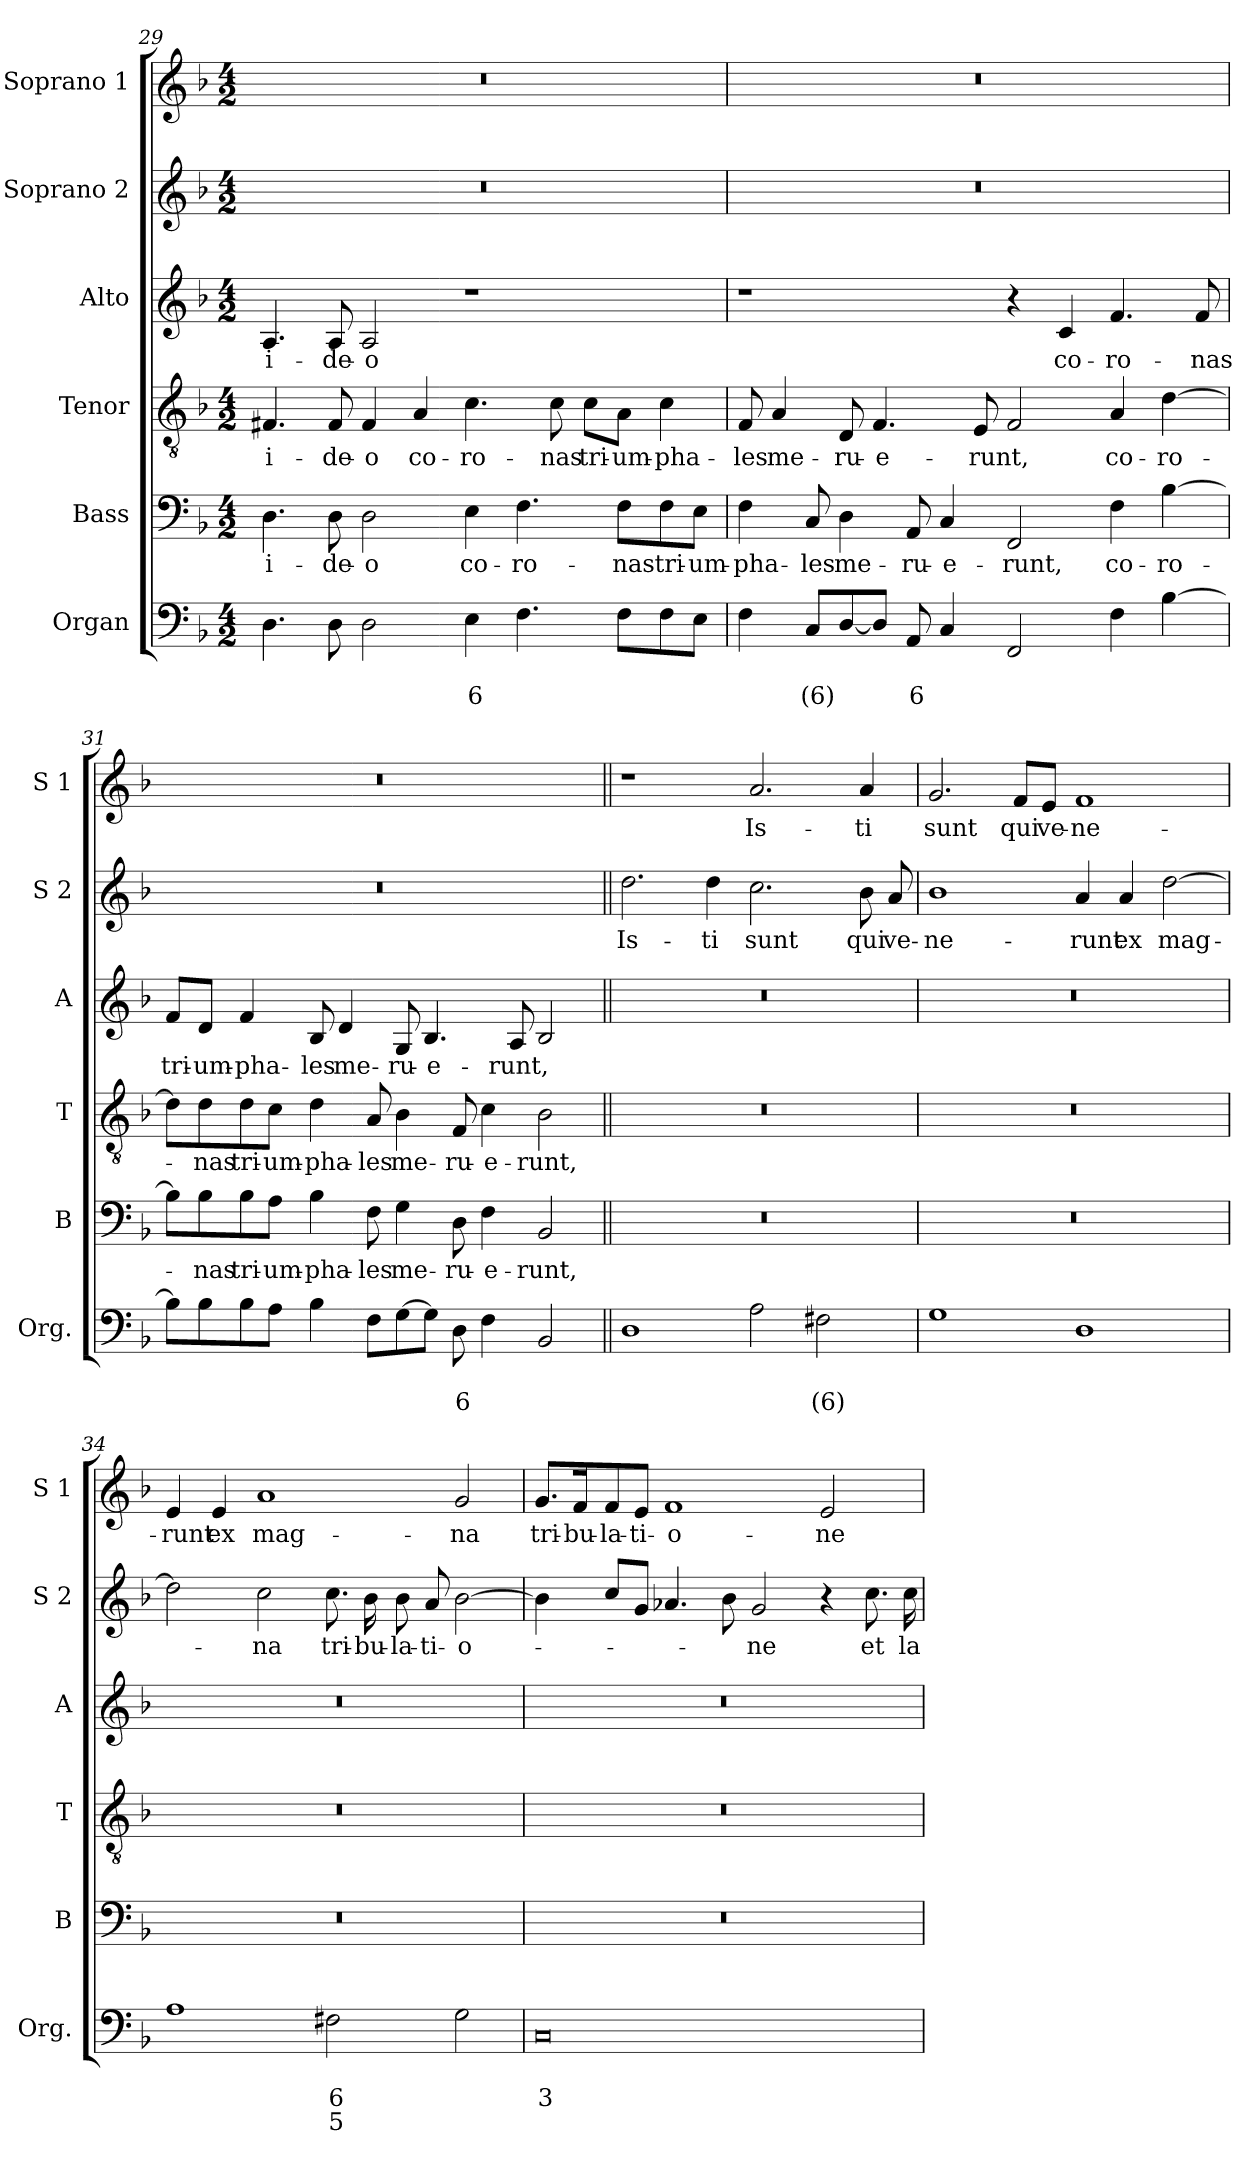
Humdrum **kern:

**kern	**text	**text	**text	**kern	**text	**kern	**text	**kern	**text	**kern	**text	**kern	**text
*part6	*part6	*part6	*part6	*part5	*part5	*part4	*part4	*part3	*part3	*part2	*part2	*part1	*part1
*staff6	*staff6	*staff6	*staff6	*staff5	*staff5	*staff4	*staff4	*staff3	*staff3	*staff2	*staff2	*staff1	*staff1
*I"Organ	*	*	*	*I"Bass	*	*I"Tenor	*	*I"Alto	*	*I"Soprano 2	*	*I"Soprano 1	*
*I'Org.	*	*	*	*I'B	*	*I'T	*	*I'A	*	*I'S 2	*	*I'S 1	*
!!LO:LB:g=z
*clefF4	*	*	*	*clefF4	*	*clefGv2	*	*clefG2	*	*clefG2	*	*clefG2	*
*k[b-]	*	*	*	*k[b-]	*	*k[b-]	*	*k[b-]	*	*k[b-]	*	*k[b-]	*
*F:	*	*	*	*F:	*	*F:	*	*F:	*	*F:	*	*F:	*
*M4/2	*	*	*	*M4/2	*	*M4/2	*	*M4/2	*	*M4/2	*	*M4/2	*
=29	=29	=29	=29	=29	=29	=29	=29	=29	=29	=29	=29	=29	=29
!	!	!	!	!	!LO:LY:b	!	!LO:LY:b	!	!LO:LY:b	!	!	!	!
4.D\	.	.	.	4.D\	i-	4.F#X/	i-	4.A/	i-	0r	.	0r	.
!	!	!	!	!	!LO:LY:b	!	!LO:LY:b	!	!LO:LY:b	!	!	!	!
8D\	.	.	.	8D\	-de-	8F#/	-de-	8A/	-de-	.	.	.	.
!	!	!	!	!	!LO:LY:b	!	!LO:LY:b	!	!LO:LY:b	!	!	!	!
2D\	.	.	.	2D\	-o	4F#/	-o	2A/	-o	.	.	.	.
!	!	!	!	!	!	!	!LO:LY:b	!	!	!	!	!	!
.	.	.	.	.	.	4A/	co-	.	.	.	.	.	.
!	!	!LO:LY:b	!	!	!LO:LY:b	!	!LO:LY:b	!	!	!	!	!	!
4E\	.	6	.	4E\	co-	4.c\	-ro-	1r	.	.	.	.	.
!	!	!	!	!	!LO:LY:b	!	!	!	!	!	!	!	!
4.F\	.	.	.	4.F\	-ro-	.	.	.	.	.	.	.	.
!	!	!	!	!	!	!	!LO:LY:b	!	!	!	!	!	!
.	.	.	.	.	.	8c\	-nas	.	.	.	.	.	.
!	!	!	!	!	!	!	!LO:LY:b	!	!	!	!	!	!
.	.	.	.	.	.	8c\L	tri-	.	.	.	.	.	.
!	!	!	!	!	!LO:LY:b	!	!LO:LY:b	!	!	!	!	!	!
8F\L	.	.	.	8F\L	-nas	8A\J	-um-	.	.	.	.	.	.
!	!	!	!	!	!LO:LY:b	!	!LO:LY:b	!	!	!	!	!	!
8F\	.	.	.	8F\	tri-	4c\	-pha-	.	.	.	.	.	.
!	!	!	!	!	!LO:LY:b	!	!	!	!	!	!	!	!
8E\J	.	.	.	8E\J	-um-	.	.	.	.	.	.	.	.
=30	=30	=30	=30	=30	=30	=30	=30	=30	=30	=30	=30	=30	=30
!	!	!	!	!	!LO:LY:b	!	!LO:LY:b	!	!	!	!	!	!
4F\	.	.	.	4F\	-pha-	8F/	-les	1r	.	0r	.	0r	.
!	!	!	!	!	!	!	!LO:LY:b	!	!	!	!	!	!
.	.	.	.	.	.	4A/	me-	.	.	.	.	.	.
!	!	!LO:LY:b	!	!	!LO:LY:b	!	!	!	!	!	!	!	!
8C/L	.	(6)	.	8C/	-les	.	.	.	.	.	.	.	.
!	!	!	!	!	!LO:LY:b	!	!LO:LY:b	!	!	!	!	!	!
[8D/	.	.	.	4D\	me-	8D/	-ru-	.	.	.	.	.	.
!	!	!	!	!	!	!	!LO:LY:b	!	!	!	!	!	!
8D/J]	.	.	.	.	.	4.F/	-e-	.	.	.	.	.	.
!	!	!LO:LY:b	!	!	!LO:LY:b	!	!	!	!	!	!	!	!
8AA/	.	6	.	8AA/	-ru-	.	.	.	.	.	.	.	.
!	!	!	!	!	!LO:LY:b	!	!	!	!	!	!	!	!
4C/	.	.	.	4C/	-e-	.	.	.	.	.	.	.	.
!	!	!	!	!	!	!	!LO:LY:b	!	!	!	!	!	!
.	.	.	.	.	.	8E/	-runt,	.	.	.	.	.	.
!	!	!	!	!	!LO:LY:b	!	!	!	!	!	!	!	!
2FF/	.	.	.	2FF/	-runt,	2F/	.	4r	.	.	.	.	.
!	!	!	!	!	!	!	!	!	!LO:LY:b	!	!	!	!
.	.	.	.	.	.	.	.	4c/	co-	.	.	.	.
!	!	!	!	!	!LO:LY:b	!	!LO:LY:b	!	!LO:LY:b	!	!	!	!
4F\	.	.	.	4F\	co-	4A/	co-	4.f/	-ro-	.	.	.	.
!	!	!	!	!	!LO:LY:b	!	!LO:LY:b	!	!	!	!	!	!
[4B-\	.	.	.	[4B-\	-ro-	[4d\	-ro-	.	.	.	.	.	.
!	!	!	!	!	!	!	!	!	!LO:LY:b	!	!	!	!
.	.	.	.	.	.	.	.	8f/	-nas	.	.	.	.
=31	=31	=31	=31	=31	=31	=31	=31	=31	=31	=31	=31	=31	=31
!	!	!	!	!	!	!	!	!	!LO:LY:b	!	!	!	!
8B-\L]	.	.	.	8B-\L]	.	8d\L]	.	8f/L	tri-	0r	.	0r	.
!	!	!	!	!	!LO:LY:b	!	!LO:LY:b	!	!LO:LY:b	!	!	!	!
8B-\	.	.	.	8B-\	-nas	8d\	-nas	8d/J	-um-	.	.	.	.
!	!	!	!	!	!LO:LY:b	!	!LO:LY:b	!	!LO:LY:b	!	!	!	!
8B-\	.	.	.	8B-\	tri-	8d\	tri-	4f/	-pha-	.	.	.	.
!	!	!	!	!	!LO:LY:b	!	!LO:LY:b	!	!	!	!	!	!
8A\J	.	.	.	8A\J	-um-	8c\J	-um-	.	.	.	.	.	.
!	!	!	!	!	!LO:LY:b	!	!LO:LY:b	!	!LO:LY:b	!	!	!	!
4B-\	.	.	.	4B-\	-pha-	4d\	-pha-	8B-/	-les	.	.	.	.
!	!	!	!	!	!	!	!	!	!LO:LY:b	!	!	!	!
.	.	.	.	.	.	.	.	4d/	me-	.	.	.	.
!	!	!	!	!	!LO:LY:b	!	!LO:LY:b	!	!	!	!	!	!
8F\L	.	.	.	8F\	-les	8A/	-les	.	.	.	.	.	.
!	!	!	!	!	!LO:LY:b	!	!LO:LY:b	!	!LO:LY:b	!	!	!	!
[8G\	.	.	.	4G\	me-	4B-\	me-	8G/	-ru-	.	.	.	.
!	!	!	!	!	!	!	!	!	!LO:LY:b	!	!	!	!
8G\J]	.	.	.	.	.	.	.	4.B-/	-e-	.	.	.	.
!	!	!LO:LY:b	!	!	!LO:LY:b	!	!LO:LY:b	!	!	!	!	!	!
8D\	.	6	.	8D\	-ru-	8F/	-ru-	.	.	.	.	.	.
!	!	!	!	!	!LO:LY:b	!	!LO:LY:b	!	!	!	!	!	!
4F\	.	.	.	4F\	-e-	4c\	-e-	.	.	.	.	.	.
!	!	!	!	!	!	!	!	!	!LO:LY:b	!	!	!	!
.	.	.	.	.	.	.	.	8A/	-runt,	.	.	.	.
!	!	!	!	!	!LO:LY:b	!	!LO:LY:b	!	!	!	!	!	!
2BB-/	.	.	.	2BB-/	-runt,	2B-\	-runt,	2B-/	.	.	.	.	.
!!LO:LB:g=z
=32||	=32||	=32||	=32||	=32||	=32||	=32||	=32||	=32||	=32||	=32||	=32||	=32||	=32||
!	!	!	!	!	!	!	!	!	!	!	!LO:LY:b	!	!
1D	.	.	.	0r	.	0r	.	0r	.	2.dd\	Is-	1r	.
!	!	!	!	!	!	!	!	!	!	!	!LO:LY:b	!	!
.	.	.	.	.	.	.	.	.	.	4dd\	-ti	.	.
!	!	!	!	!	!	!	!	!	!	!	!LO:LY:b	!	!LO:LY:b
2A\	.	.	.	.	.	.	.	.	.	2.cc\	sunt	2.a/	Is-
!	!	!LO:LY:b	!	!	!	!	!	!	!	!	!	!	!
2F#X\	.	(6)	.	.	.	.	.	.	.	.	.	.	.
!	!	!	!	!	!	!	!	!	!	!	!LO:LY:b	!	!LO:LY:b
.	.	.	.	.	.	.	.	.	.	8b-\	qui	4a/	-ti
!	!	!	!	!	!	!	!	!	!	!	!LO:LY:b	!	!
.	.	.	.	.	.	.	.	.	.	8a/	ve-	.	.
=33	=33	=33	=33	=33	=33	=33	=33	=33	=33	=33	=33	=33	=33
!	!	!	!	!	!	!	!	!	!	!	!LO:LY:b	!	!LO:LY:b
1G	.	.	.	0r	.	0r	.	0r	.	1b-	-ne-	2.g/	sunt
!	!	!	!	!	!	!	!	!	!	!	!	!	!LO:LY:b
.	.	.	.	.	.	.	.	.	.	.	.	8f/L	qui
!	!	!	!	!	!	!	!	!	!	!	!	!	!LO:LY:b
.	.	.	.	.	.	.	.	.	.	.	.	8e/J	ve-
!	!	!	!	!	!	!	!	!	!	!	!LO:LY:b	!	!LO:LY:b
1D	.	.	.	.	.	.	.	.	.	4a/	-runt	1f	-ne-
!	!	!	!	!	!	!	!	!	!	!	!LO:LY:b	!	!
.	.	.	.	.	.	.	.	.	.	4a/	ex	.	.
!	!	!	!	!	!	!	!	!	!	!	!LO:LY:b	!	!
.	.	.	.	.	.	.	.	.	.	[2dd\	mag-	.	.
=34	=34	=34	=34	=34	=34	=34	=34	=34	=34	=34	=34	=34	=34
!	!	!	!	!	!	!	!	!	!	!	!	!	!LO:LY:b
1A	.	.	.	0r	.	0r	.	0r	.	2dd\]	.	4e/	-runt
!	!	!	!	!	!	!	!	!	!	!	!	!	!LO:LY:b
.	.	.	.	.	.	.	.	.	.	.	.	4e/	ex
!	!	!	!	!	!	!	!	!	!	!	!LO:LY:b	!	!LO:LY:b
.	.	.	.	.	.	.	.	.	.	2cc\	-na	1a	mag-
!	!	!LO:LY:b	!LO:LY:b	!	!	!	!	!	!	!	!LO:LY:b	!	!
2F#X\	.	6	5	.	.	.	.	.	.	8.cc\	tri-	.	.
!	!	!	!	!	!	!	!	!	!	!	!LO:LY:b	!	!
.	.	.	.	.	.	.	.	.	.	16b-\	-bu-	.	.
!	!	!	!	!	!	!	!	!	!	!	!LO:LY:b	!	!
.	.	.	.	.	.	.	.	.	.	8b-\	-la-	.	.
!	!	!	!	!	!	!	!	!	!	!	!LO:LY:b	!	!
.	.	.	.	.	.	.	.	.	.	8a/	-ti-	.	.
!	!	!	!	!	!	!	!	!	!	!	!LO:LY:b	!	!LO:LY:b
2G\	.	.	.	.	.	.	.	.	.	[2b-\	-o-	2g/	-na
!!LO:LB:g=z
=35	=35	=35	=35	=35	=35	=35	=35	=35	=35	=35	=35	=35	=35
!	!	!LO:LY:b	!	!	!	!	!	!	!	!	!	!	!LO:LY:b
0C	.	3	.	0r	.	0r	.	0r	.	4b-\]	.	8.g/L	tri-
!	!	!	!	!	!	!	!	!	!	!	!	!	!LO:LY:b
.	.	.	.	.	.	.	.	.	.	.	.	16f/K	-bu-
!	!	!	!	!	!	!	!	!	!	!	!	!	!LO:LY:b
.	.	.	.	.	.	.	.	.	.	8cc/L	.	8f/	-la-
!	!	!	!	!	!	!	!	!	!	!	!	!	!LO:LY:b
.	.	.	.	.	.	.	.	.	.	8g/J	.	8e/J	-ti-
!	!	!	!	!	!	!	!	!	!	!	!	!	!LO:LY:b
.	.	.	.	.	.	.	.	.	.	4.a-X/	.	1f	-o-
.	.	.	.	.	.	.	.	.	.	8b-\	.	.	.
!	!	!	!	!	!	!	!	!	!	!	!LO:LY:b	!	!
.	.	.	.	.	.	.	.	.	.	2g/	-ne	.	.
!	!	!	!	!	!	!	!	!	!	!	!	!	!LO:LY:b
.	.	.	.	.	.	.	.	.	.	4r	.	2e/	-ne
!	!	!	!	!	!	!	!	!	!	!	!LO:LY:b	!	!
.	.	.	.	.	.	.	.	.	.	8.cc\	et	.	.
!	!	!	!	!	!	!	!	!	!	!	!LO:LY:b	!	!
.	.	.	.	.	.	.	.	.	.	16cc\	la-	.	.
=	=	=	=	=	=	=	=	=	=	=	=	=	=
*-	*-	*-	*-	*-	*-	*-	*-	*-	*-	*-	*-	*-	*-
